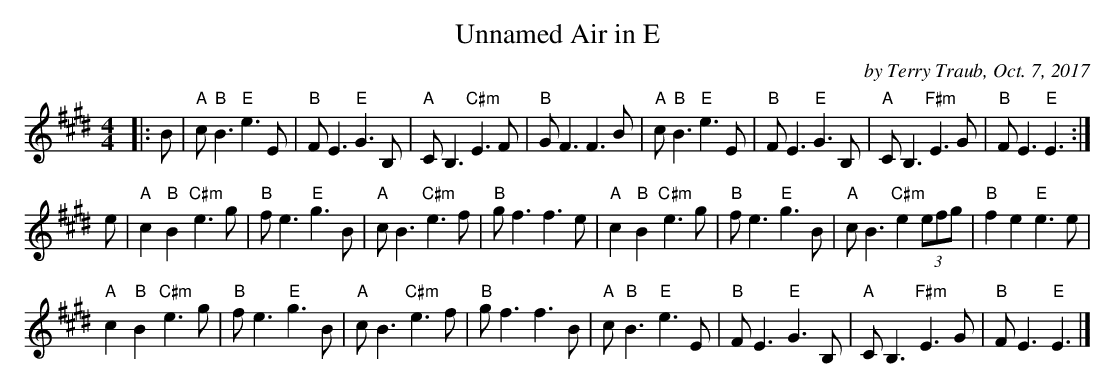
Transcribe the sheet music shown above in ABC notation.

X:1
T: Unnamed Air in E
C: by Terry Traub, Oct. 7, 2017
K: E
M: 4/4
L: 1/8
|: B|"A"c "B"B3 "E"e3 E|"B"F E3 "E"G3 B,|"A"C B,3 "C#m"E3 F|"B"G F3 F3 B|\
"A"c "B"B3 "E"e3 E|"B"F E3 "E"G3 B,|"A"C B,3 "F#m"E3 G|"B"F E3 "E"E3 :|
e |"A"c2 "B"B2 "C#m"e3 g|"B"f e3 "E"g3 B|"A"c B3 "C#m"e3 f|"B"g f3 f3 e|\
"A"c2 "B"B2 "C#m"e3 g|"B"f e3 "E"g3 B|"A"c B3 "C#m"e2 (3efg|"B"f2 e2 "E"e3 e|
"A"c2 "B"B2 "C#m"e3 g|"B"f e3 "E"g3 B|"A"c B3 "C#m"e3 f|"B"g f3 f3 B|\
"A"c "B"B3 "E"e3 E|"B"F E3 "E"G3 B,|"A"C B,3 "F#m"E3 G|"B"F E3 "E"E3 |]
